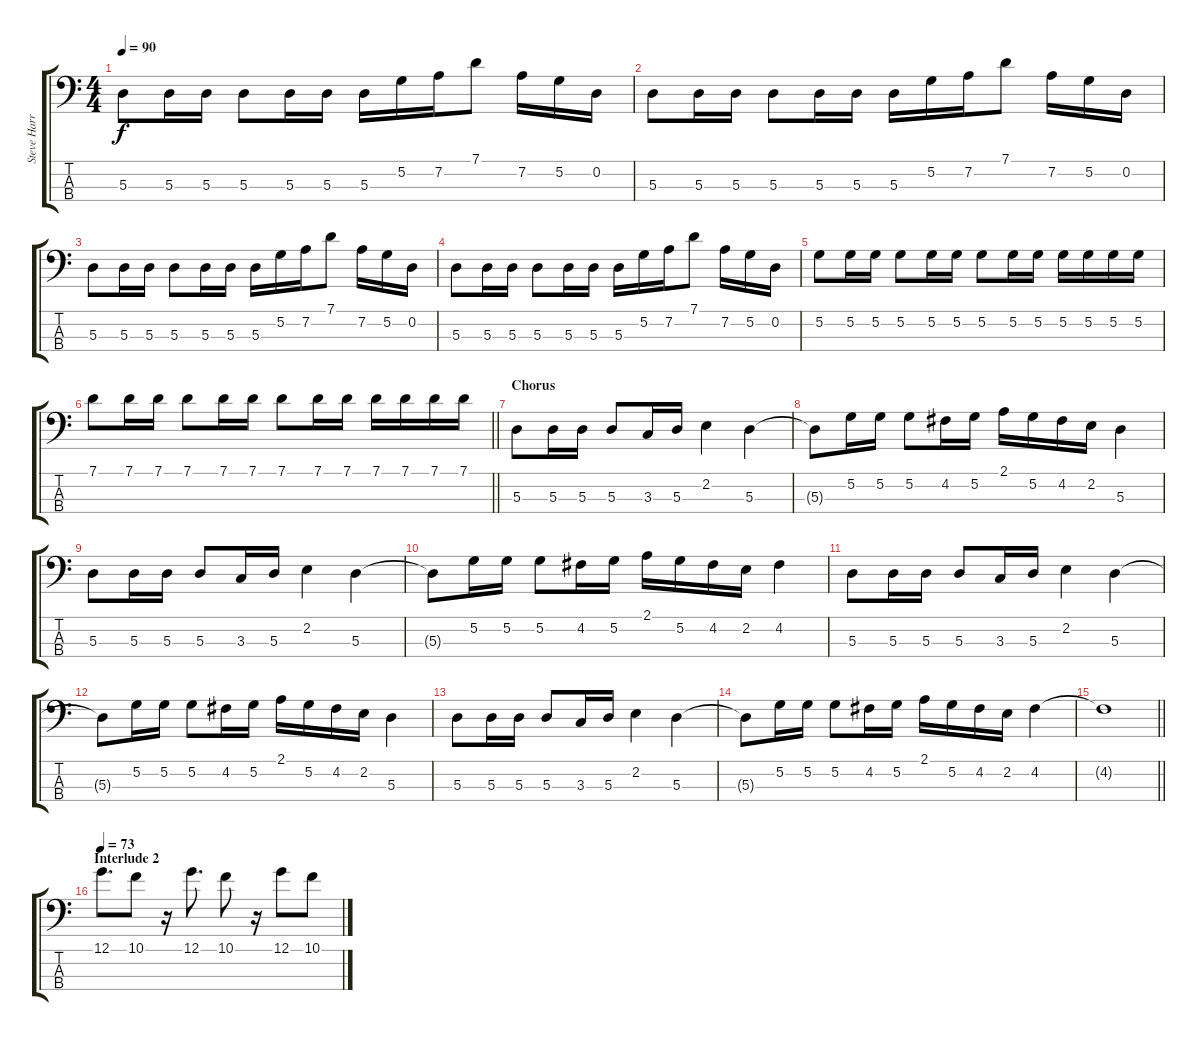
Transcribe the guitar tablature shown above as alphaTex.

\track ("Steve Harris" "Steve Harr") {instrument electricbassfinger}
\staff {score tabs}
\tuning (G2 D2 A1 E1) {hide}
\ts (4 4)
\tempo 90
\clef f4
\ks c
5.3.8{dy f} 5.3.16 5.3.16 5.3.8 5.3.16 5.3.16 5.3.16 5.2.16 7.2.16 7.1.8 7.2.16 5.2.16 0.2.16 |
5.3.8 5.3.16 5.3.16 5.3.8 5.3.16 5.3.16 5.3.16 5.2.16 7.2.16 7.1.8 7.2.16 5.2.16 0.2.16 |
5.3.8 5.3.16 5.3.16 5.3.8 5.3.16 5.3.16 5.3.16 5.2.16 7.2.16 7.1.8 7.2.16 5.2.16 0.2.16 |
5.3.8 5.3.16 5.3.16 5.3.8 5.3.16 5.3.16 5.3.16 5.2.16 7.2.16 7.1.8 7.2.16 5.2.16 0.2.16 |
5.2.8 5.2.16 5.2.16 5.2.8 5.2.16 5.2.16 5.2.8 5.2.16 5.2.16 5.2.16 5.2.16 5.2.16 5.2.16 |
\barLineRight lightlight
7.1.8 7.1.16 7.1.16 7.1.8 7.1.16 7.1.16 7.1.8 7.1.16 7.1.16 7.1.16 7.1.16 7.1.16 7.1.16 |
\section ("" "Chorus")
5.3.8 5.3.16 5.3.16 5.3.8 3.3.16 5.3.16 2.2.4 5.3.4 |
5.3{t}.8 5.2.16 5.2.16 5.2.8 4.2.16 5.2.16 2.1.16 5.2.16 4.2.16 2.2.16 5.3.4 |
5.3.8 5.3.16 5.3.16 5.3.8 3.3.16 5.3.16 2.2.4 5.3.4 |
5.3{t}.8 5.2.16 5.2.16 5.2.8 4.2.16 5.2.16 2.1.16 5.2.16 4.2.16 2.2.16 4.2.4 |
5.3.8 5.3.16 5.3.16 5.3.8 3.3.16 5.3.16 2.2.4 5.3.4 |
5.3{t}.8 5.2.16 5.2.16 5.2.8 4.2.16 5.2.16 2.1.16 5.2.16 4.2.16 2.2.16 5.3.4 |
5.3.8 5.3.16 5.3.16 5.3.8 3.3.16 5.3.16 2.2.4 5.3.4 |
5.3{t}.8 5.2.16 5.2.16 5.2.8 4.2.16 5.2.16 2.1.16 5.2.16 4.2.16 2.2.16 4.2.4 |
\barLineRight lightlight
4.2{t}.1 |
\section ("" "Interlude 2")
\tempo 73
12.1.8{d} 10.1.8 r.16 12.1.8{d} 10.1.8 r.16 12.1.8 10.1.8
